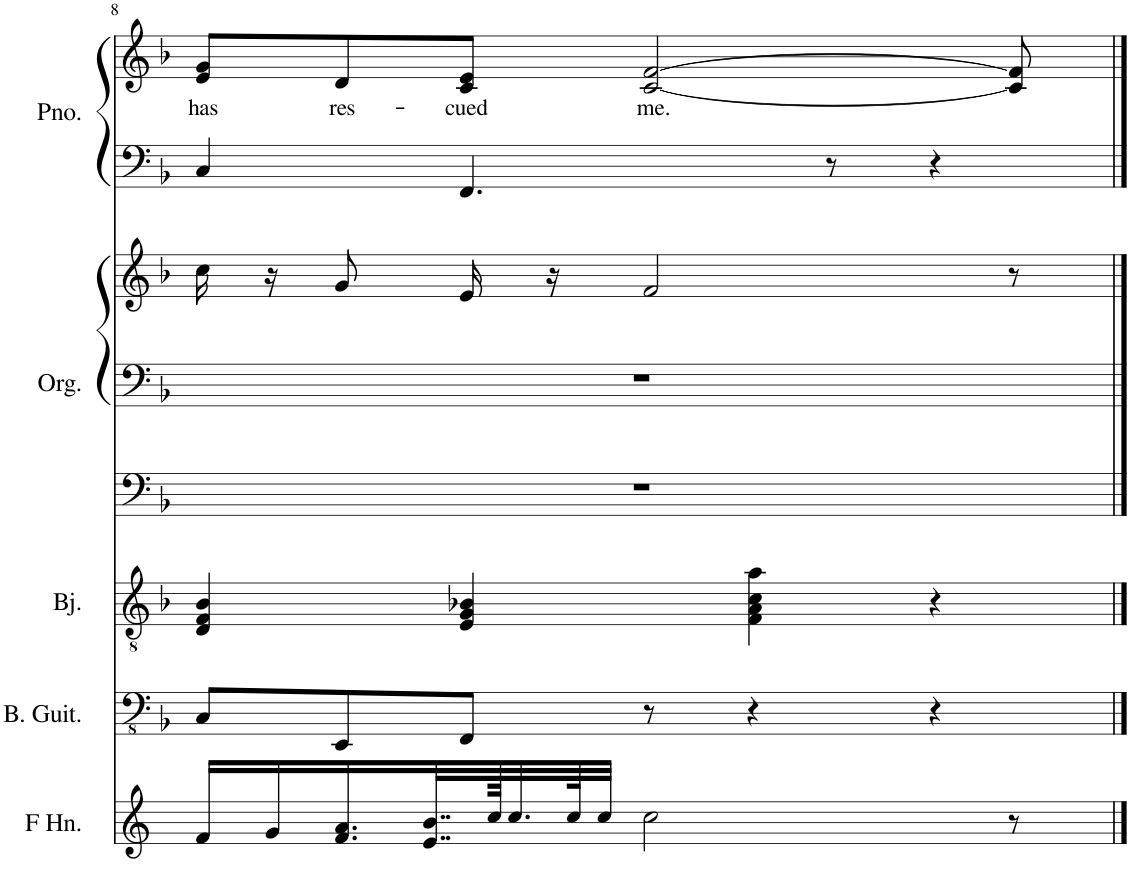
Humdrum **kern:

**kern	**kern	**kern	**kern	**kern	**kern	**kern	**kern	**text
*part5	*part4	*part3	*part2	*part2	*part2	*part1	*part1	*part1
*staff8	*staff7	*staff6	*staff5	*staff4	*staff3	*staff2	*staff1	*staff1
*I"Horn in F	*I"Bass Guitar	*I"Banjo	*I"Organ	*	*	*I"Piano	*	*
*	*I'B. Guit.	*I'Bj.	*I'Org.	*	*	*I'Pno.	*	*
!!LO:PB:g=z
*clefG2	*clefFv4	*clefGv2	*clefF4	*clefF4	*clefG2	*clefF4	*clefG2	*
*Trd4c7	*	*	*	*	*	*	*	*
*k[]	*k[b-]	*k[b-]	*k[b-]	*k[b-]	*k[b-]	*k[b-]	*k[b-]	*
*M4/4	*M4/4	*M4/4	*M4/4	*M4/4	*M4/4	*M4/4	*M4/4	*
=8	=8	=8	=8	=8	=8	=8	=8	=8
!	!	!	!	!	!	!	!	!LO:LY:b
16f/LL	8CC/L	4D/ 4F/ 4B-/	1r	1r	16cc\	4C/	8e/ 8g/L	has
16g/	.	.	.	.	16r	.	.	.
!	!	!	!	!	!	!	!	!LO:LY:b
16.f/ 16.a/	8EEE/	.	.	.	8g/	.	8d/	res-
32..e/ 32..b/L	.	.	.	.	.	.	.	.
!	!	!	!	!	!	!	!	!LO:LY:b
.	8FFF/J	4E/ 4G/ 4B-X/	.	.	16e/	4.FF/	8c/ 8e/J	-cued
128cc/KK	.	.	.	.	.	.	.	.
32.cc/	.	.	.	.	.	.	.	.
.	.	.	.	.	16r	.	.	.
64cc/K	.	.	.	.	.	.	.	.
32cc/JJJ	.	.	.	.	.	.	.	.
!	!	!	!	!	!	!	!	!LO:LY:b
2cc\	8r	.	.	.	2f/	.	[2c/ [2f/	me.
.	4r	4F\ 4A\ 4c\ 4a\	.	.	.	.	.	.
.	.	.	.	.	.	8r	.	.
.	4r	4r	.	.	.	4r	.	.
8r	.	.	.	.	8r	.	8c/] 8f/]	.
==	==	==	==	==	==	==	==	==
*-	*-	*-	*-	*-	*-	*-	*-	*-
